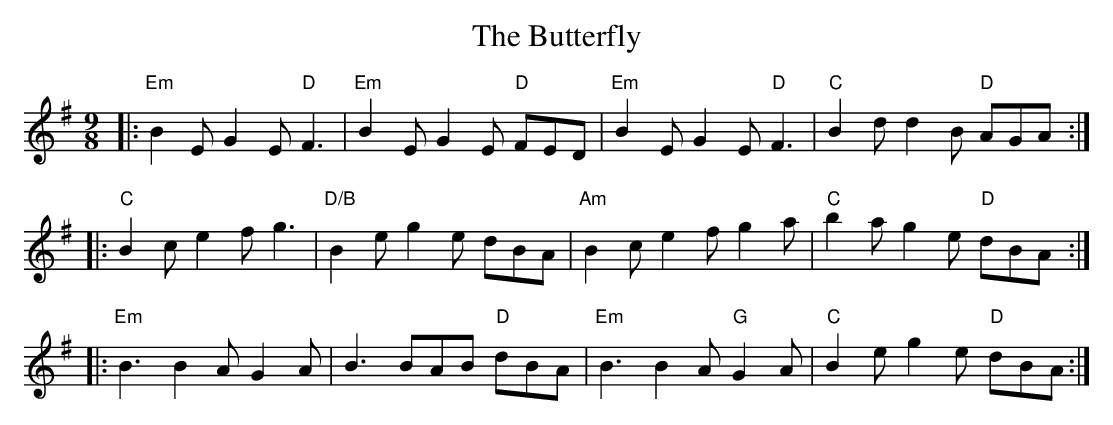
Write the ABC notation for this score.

X:1
T: Butterfly, The
M: 9/8
L: 1/8
K: Emin
|:"Em"B2E G2E "D"F3|"Em"B2E G2E "D"FED|"Em"B2E G2E "D"F3|"C"B2d d2B "D"AGA:|
|:"C"B2c e2f g3|"D/B"B2e g2e dBA|"Am"B2c e2f g2a|"C"b2a g2e "D"dBA:|
|:"Em"B3 B2A G2A|B3 BAB "D"dBA|"Em"B3 B2A "G"G2A|"C"B2e g2e "D"dBA:|
